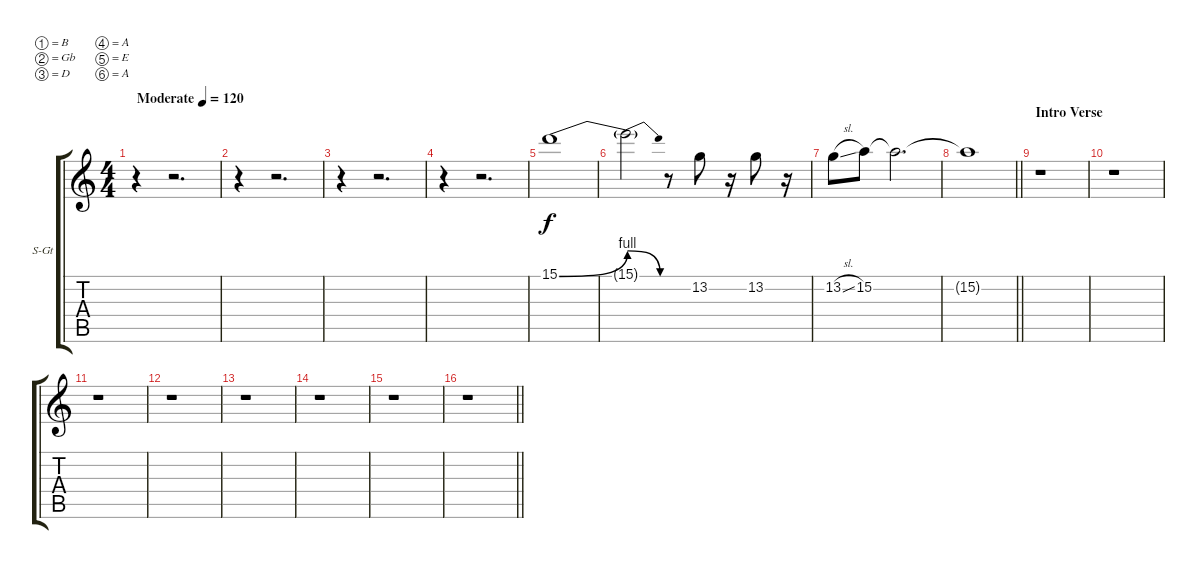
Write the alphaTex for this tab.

\bracketExtendMode groupsimilarinstruments
\firstSystemTrackNameOrientation horizontal
\otherSystemsTrackNameOrientation horizontal
\track ("Harmonica" "S-Gt") {instrument harmonica}
\staff {score tabs}
\tuning (B3 Gb3 D3 A2 E2 A1)
\displaytranspose 12
\ts (4 4)
\beaming (8 2 2 2 2)
\tempo (120 "Moderate")
\clef g2
\ks c
r.4{dy f instrument harmonica} r.2{d} |
r.4 r.2{d} |
r.4 r.2{d} |
r.4 r.2{d} |
15.1{be (bend 0 0 60 4)}.1 |
15.1{be (release 0 4 60 0) t}.2 r.8 13.2.8 r.16 13.2.8 r.16 |
13.2{sl}.8 15.2.8 15.2{t}.2{d} |
\barLineRight lightlight
15.2{t}.1 |
\section ("" "Intro Verse")
r.1 |
r.1 |
r.1 |
r.1 |
r.1 |
r.1 |
r.1 |
\barLineRight lightlight
r.1
